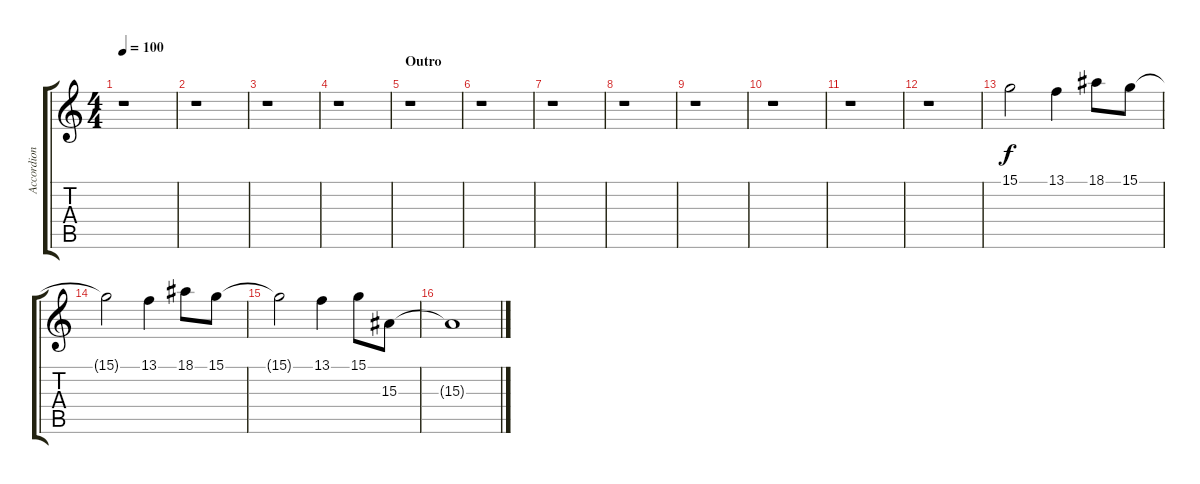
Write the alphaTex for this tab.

\track ("Accordion" "Accordion") {instrument accordion}
\staff {score tabs}
\tuning (E4 B3 G3 D3 A2 E2) {hide}
\ts (4 4)
\tempo 100
\clef g2
\ks c
r.1{dy f} |
r.1 |
r.1 |
r.1 |
\section ("" "Outro")
r.1 |
r.1 |
r.1 |
r.1 |
r.1 |
r.1 |
r.1 |
r.1 |
15.1.2 13.1.4 18.1.8 15.1.8 |
15.1{t}.2 13.1.4 18.1.8 15.1.8 |
15.1{t}.2 13.1.4 15.1.8 15.3.8 |
15.3{t}.1
